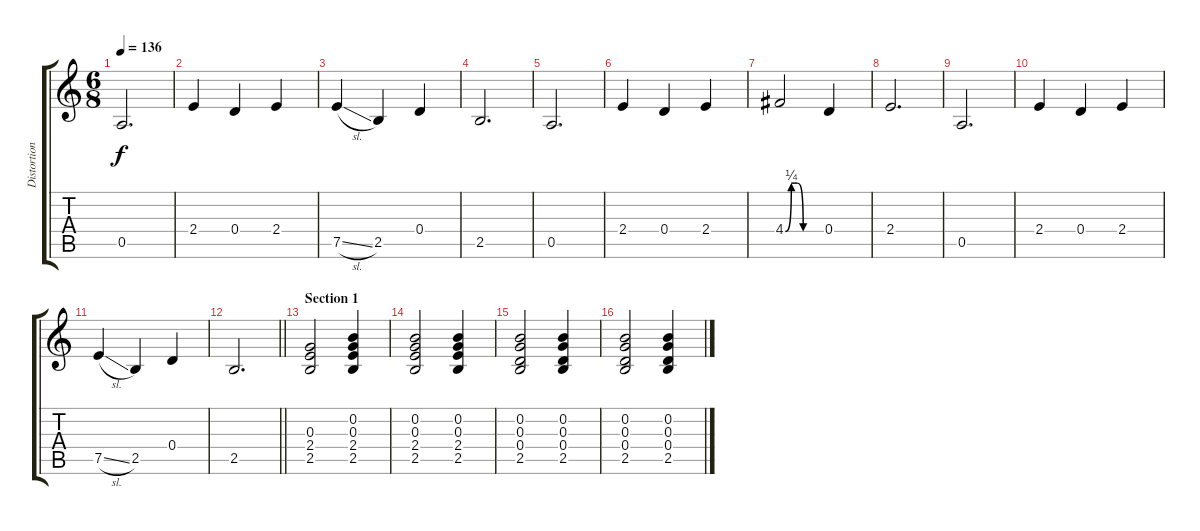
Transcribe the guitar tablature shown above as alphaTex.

\track ("Distortion" "Distortion") {instrument distortionguitar}
\staff {score tabs}
\tuning (E4 B3 G3 D3 A2 E2) {hide}
\ts (6 8)
\tempo 136
\clef g2
\ks c
0.5.2{d dy f} |
2.4.4 0.4.4 2.4.4 |
7.5{sl}.4 2.5.4 0.4.4 |
2.5.2{d} |
0.5.2{d} |
2.4.4 0.4.4 2.4.4 |
4.4{be (custom 0 0 10 1 20 1 30 0 60 0)}.2 0.4.4 |
2.4.2{d} |
0.5.2{d} |
2.4.4 0.4.4 2.4.4 |
7.5{sl}.4 2.5.4 0.4.4 |
\barLineRight lightlight
2.5.2{d} |
\section ("" "Section 1")
(0.3 2.4 2.5).2 (0.2 0.3 2.4 2.5).4 |
(0.2 0.3 2.4 2.5).2 (0.2 0.3 2.4 2.5).4 |
(0.2 0.3 0.4 2.5).2 (0.2 0.3 0.4 2.5).4 |
(0.2 0.3 0.4 2.5).2 (0.2 0.3 0.4 2.5).4
